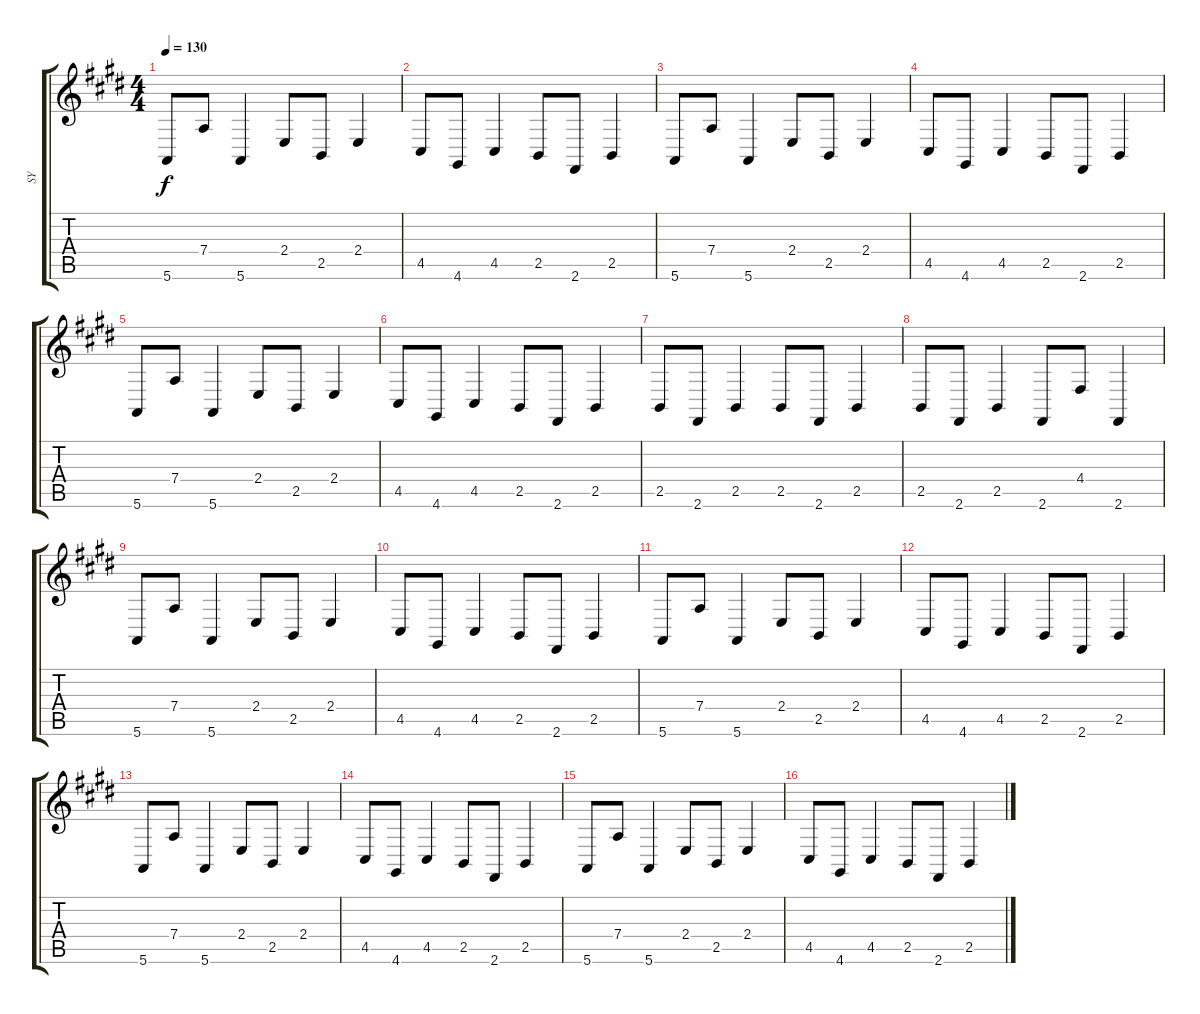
\track ("SY" "SY") {instrument lead8bassandlead}
\staff {score tabs}
\tuning (E4 B3 G3 D3 A2 E2) {hide}
\ts (4 4)
\tempo 130
\clef g2
\ks c#minor
5.6.8{dy f instrument lead8bassandlead} 7.4.8 5.6.4 2.4.8 2.5.8 2.4.4 |
4.5.8 4.6.8 4.5.4 2.5.8 2.6.8 2.5.4 |
5.6.8 7.4.8 5.6.4 2.4.8 2.5.8 2.4.4 |
4.5.8 4.6.8 4.5.4 2.5.8 2.6.8 2.5.4 |
5.6.8 7.4.8 5.6.4 2.4.8 2.5.8 2.4.4 |
4.5.8 4.6.8 4.5.4 2.5.8 2.6.8 2.5.4 |
2.5.8 2.6.8 2.5.4 2.5.8 2.6.8 2.5.4 |
2.5.8 2.6.8 2.5.4 2.6.8 4.4.8 2.6.4 |
5.6.8 7.4.8 5.6.4 2.4.8 2.5.8 2.4.4 |
4.5.8 4.6.8 4.5.4 2.5.8 2.6.8 2.5.4 |
5.6.8 7.4.8 5.6.4 2.4.8 2.5.8 2.4.4 |
4.5.8 4.6.8 4.5.4 2.5.8 2.6.8 2.5.4 |
5.6.8 7.4.8 5.6.4 2.4.8 2.5.8 2.4.4 |
4.5.8 4.6.8 4.5.4 2.5.8 2.6.8 2.5.4 |
5.6.8 7.4.8 5.6.4 2.4.8 2.5.8 2.4.4 |
4.5.8 4.6.8 4.5.4 2.5.8 2.6.8 2.5.4
